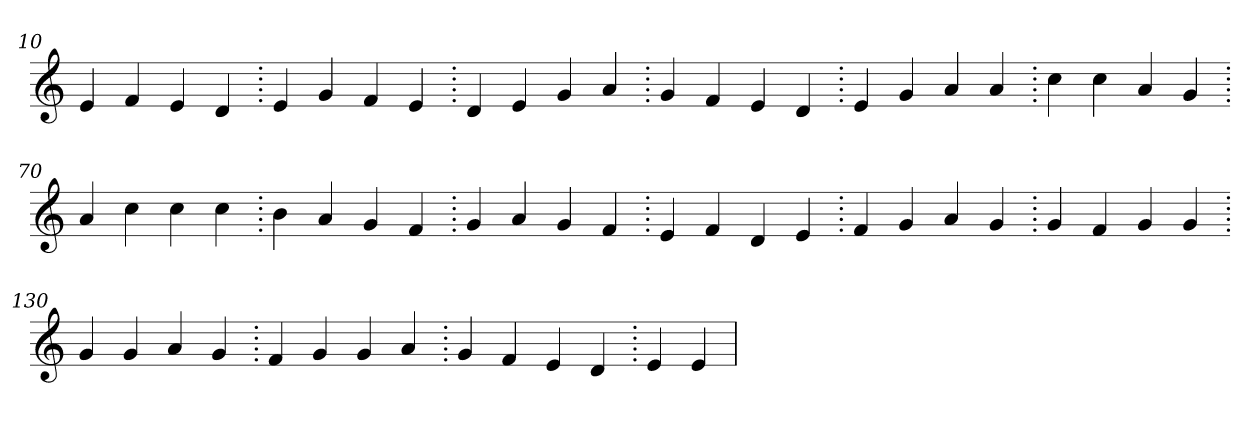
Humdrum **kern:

**kern
*part1
*staff1
*clefG2
=10.
4e
4f
4e
4d
=20.
4e
4g
4f
4e
=30.
4d
4e
4g
4a
=40.
4g
4f
4e
4d
=50.
4e
4g
4a
4a
=60.
4cc
4cc
4a
4g
=70.
4a
4cc
4cc
4cc
=80.
4b
4a
4g
4f
=90.
4g
4a
4g
4f
=100.
4e
4f
4d
4e
=110.
4f
4g
4a
4g
=120.
4g
4f
4g
4g
=130.
4g
4g
4a
4g
=140.
4f
4g
4g
4a
=150.
4g
4f
4e
4d
=160.
4e
4e
=
*-
